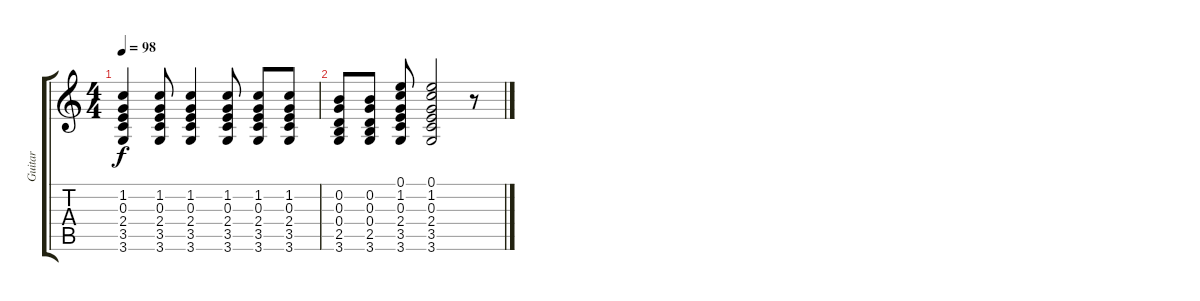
\track ("Guitar" "Guitar") {instrument acousticguitarsteel}
\staff {score tabs}
\tuning (E4 B3 G3 D3 A2 E2) {hide}
\ts (4 4)
\tempo 98
\clef g2
\ks c
(1.2 0.3 2.4 3.5 3.6).4{dy f} (1.2 0.3 2.4 3.5 3.6).8 (1.2 0.3 2.4 3.5 3.6).4 (1.2 0.3 2.4 3.5 3.6).8 (1.2 0.3 2.4 3.5 3.6).8 (1.2 0.3 2.4 3.5 3.6).8 |
(0.2 0.3 0.4 2.5 3.6).8 (0.2 0.3 0.4 2.5 3.6).8 (0.1 1.2 0.3 2.4 3.5 3.6).8 (0.1 1.2 0.3 2.4 3.5 3.6).2 r.8
